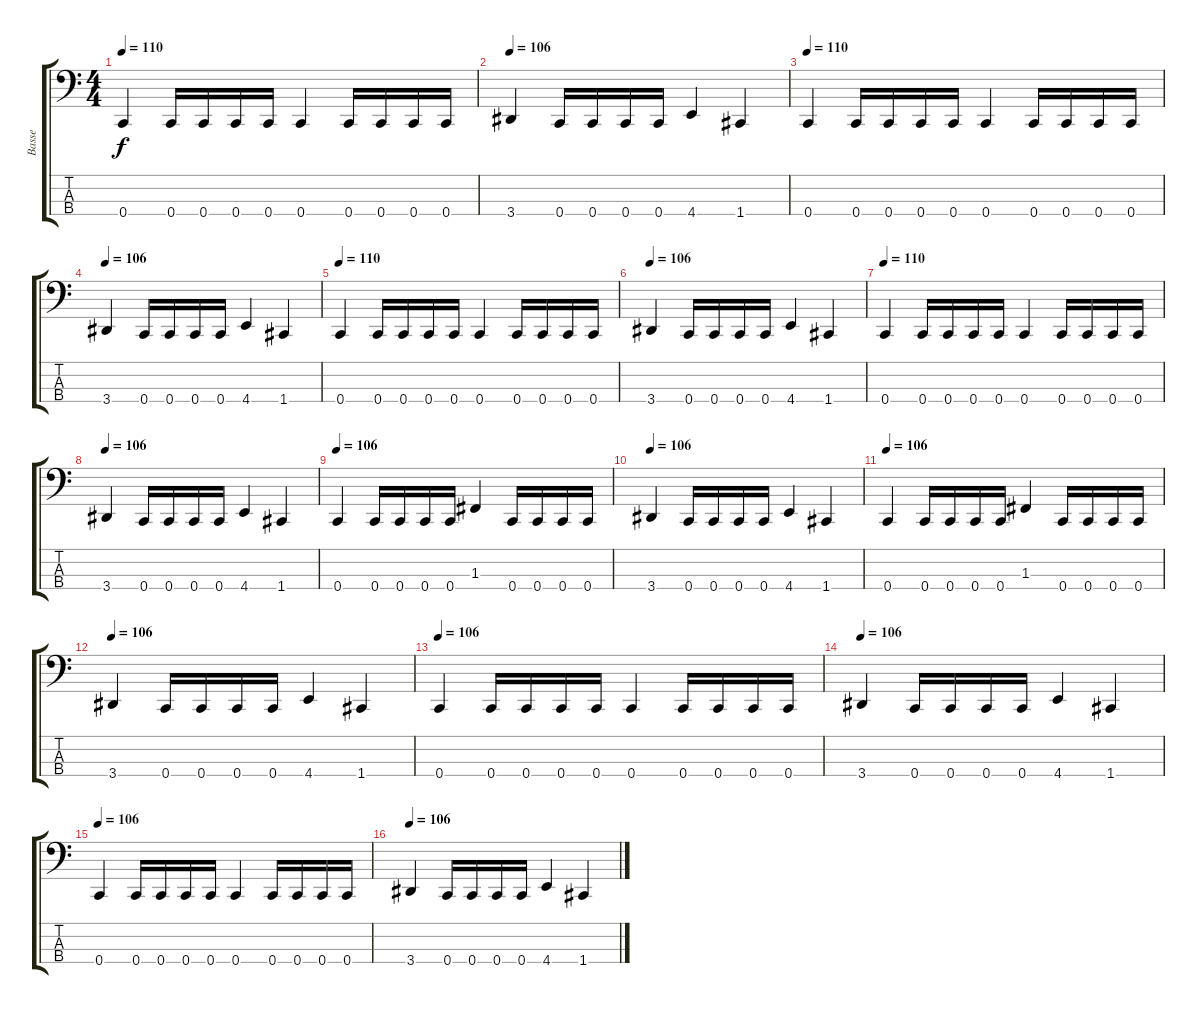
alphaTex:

\track ("Basse" "Basse") {instrument electricbasspick}
\staff {score tabs}
\tuning (Eb2 Bb1 F1 C1) {hide}
\ts (4 4)
\tempo 106
\tempo 110
\clef f4
\ks c
0.4.4{dy f} 0.4.16 0.4.16 0.4.16 0.4.16 0.4.4 0.4.16 0.4.16 0.4.16 0.4.16 |
\tempo 106
3.4.4 0.4.16 0.4.16 0.4.16 0.4.16 4.4.4 1.4.4 |
\tempo 106
\tempo 110
0.4.4 0.4.16 0.4.16 0.4.16 0.4.16 0.4.4 0.4.16 0.4.16 0.4.16 0.4.16 |
\tempo 106
3.4.4 0.4.16 0.4.16 0.4.16 0.4.16 4.4.4 1.4.4 |
\tempo 106
\tempo 110
0.4.4 0.4.16 0.4.16 0.4.16 0.4.16 0.4.4 0.4.16 0.4.16 0.4.16 0.4.16 |
\tempo 106
3.4.4 0.4.16 0.4.16 0.4.16 0.4.16 4.4.4 1.4.4 |
\tempo 106
\tempo 110
0.4.4 0.4.16 0.4.16 0.4.16 0.4.16 0.4.4 0.4.16 0.4.16 0.4.16 0.4.16 |
\tempo 106
3.4.4 0.4.16 0.4.16 0.4.16 0.4.16 4.4.4 1.4.4 |
\tempo 106
0.4.4 0.4.16 0.4.16 0.4.16 0.4.16 1.3.4 0.4.16 0.4.16 0.4.16 0.4.16 |
\tempo 106
3.4.4 0.4.16 0.4.16 0.4.16 0.4.16 4.4.4 1.4.4 |
\tempo 106
0.4.4 0.4.16 0.4.16 0.4.16 0.4.16 1.3.4 0.4.16 0.4.16 0.4.16 0.4.16 |
\tempo 106
3.4.4 0.4.16 0.4.16 0.4.16 0.4.16 4.4.4 1.4.4 |
\tempo 106
0.4.4 0.4.16 0.4.16 0.4.16 0.4.16 0.4.4 0.4.16 0.4.16 0.4.16 0.4.16 |
\tempo 106
3.4.4 0.4.16 0.4.16 0.4.16 0.4.16 4.4.4 1.4.4 |
\tempo 106
0.4.4 0.4.16 0.4.16 0.4.16 0.4.16 0.4.4 0.4.16 0.4.16 0.4.16 0.4.16 |
\tempo 106
3.4.4 0.4.16 0.4.16 0.4.16 0.4.16 4.4.4 1.4.4
